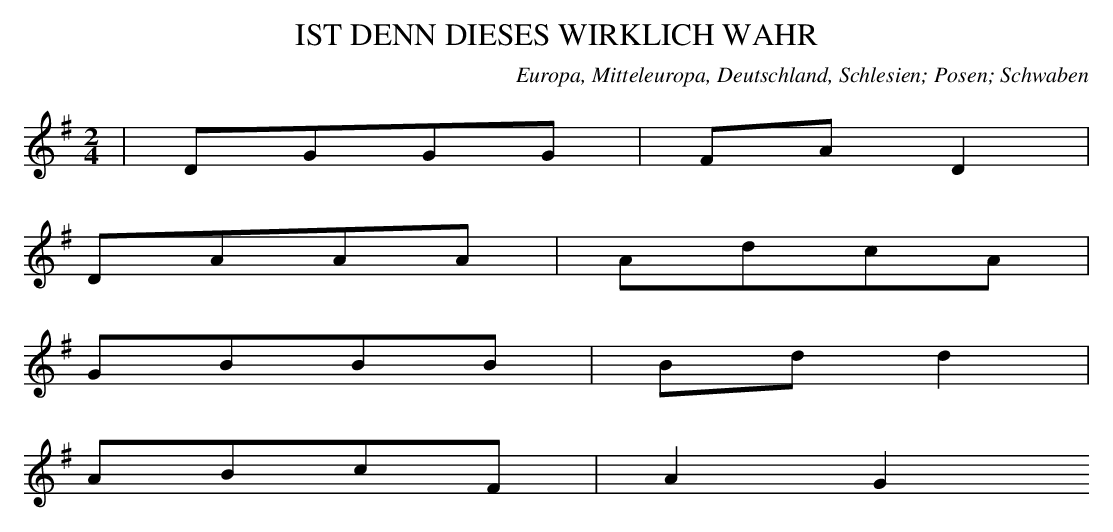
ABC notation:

X:1
T: IST DENN DIESES WIRKLICH WAHR
O: Europa, Mitteleuropa, Deutschland, Schlesien; Posen; Schwaben
M: 2/4
L: 1/8
K: G
 | DGGG | FAD2 |
DAAA | AdcA |
GBBB | Bdd2 |
ABcF | A2G2
